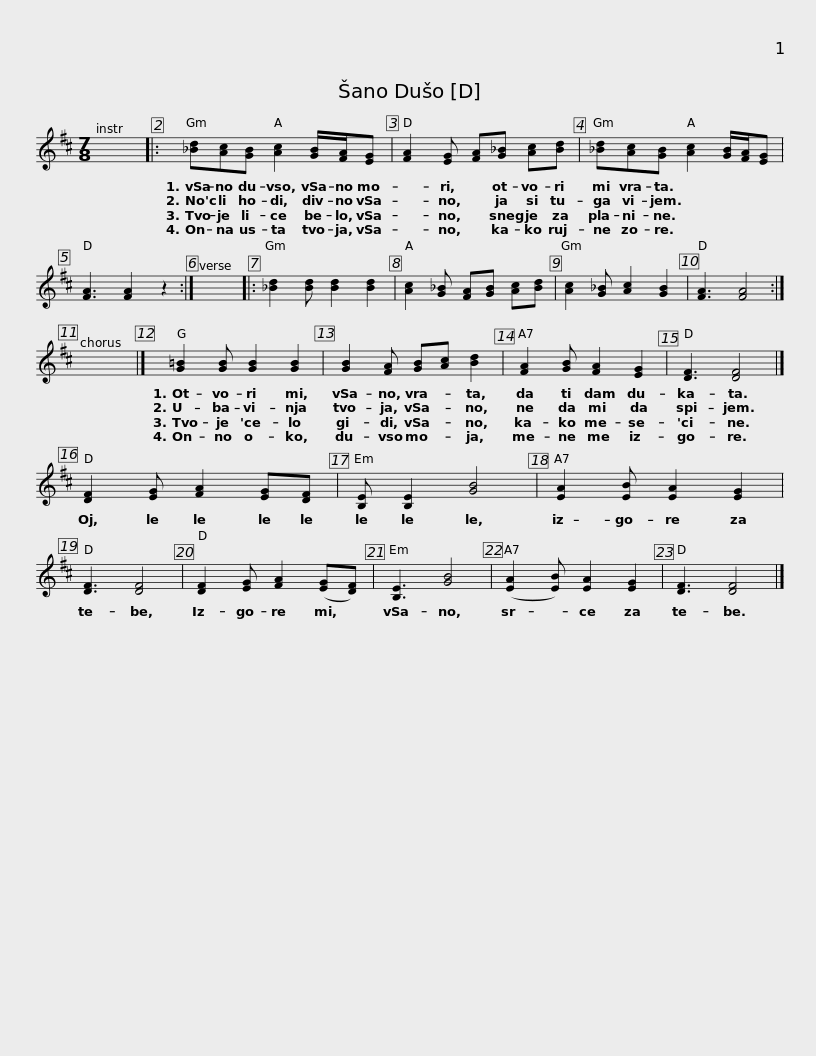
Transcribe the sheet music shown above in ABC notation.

X:1
L:1/8
M:7/8
I:linebreak $
K:D
V:1 treble
V:1
 x7 |: [_Bd][Ac][GB] [Ac]2 [GB]/[FA]/[EG] | [FA]2 [EG] [FA][G_B] [Ac][Bd] | [_Bd][Ac][GB] [Ac]2 [GB]/[FA]/[EG] | [FA]3 [FA]2 z2 :| %5
 x7 |:$ [_Bd]2 [Bd] [Bd]2 [Bd]2 | [Ac]2 [G_B] [FA][GB] [Ac][Bd] | [Ac]2 [G_B] [Ac]2 [GB]2 | [FA]3 [FA]4 :| %10
 x7 |] [G=B]2 [GB] [GB]2 [GB]2 | [GB]2 [FA] [GB][Ac] [Bd]2 |$ [FA]2 [GB] [FA]2 [EG]2 | [DF]3 [DF]4 |] %15
 [DF]2 [EG] [FA]2 [EG][DF] | [B,E] [B,E]2 [GB]4 | [EA]2 [EB] [EA]2 [EG]2 | [DF]3 [DF]4 | [DF]2 [EG] [FA]2 ([EG][DF]) | %20
 [B,E]3 [GB]4 |$ ([EA]2 [EB]) [EA]2 [EG]2 | [DF]3 [DF]4 |] %23
